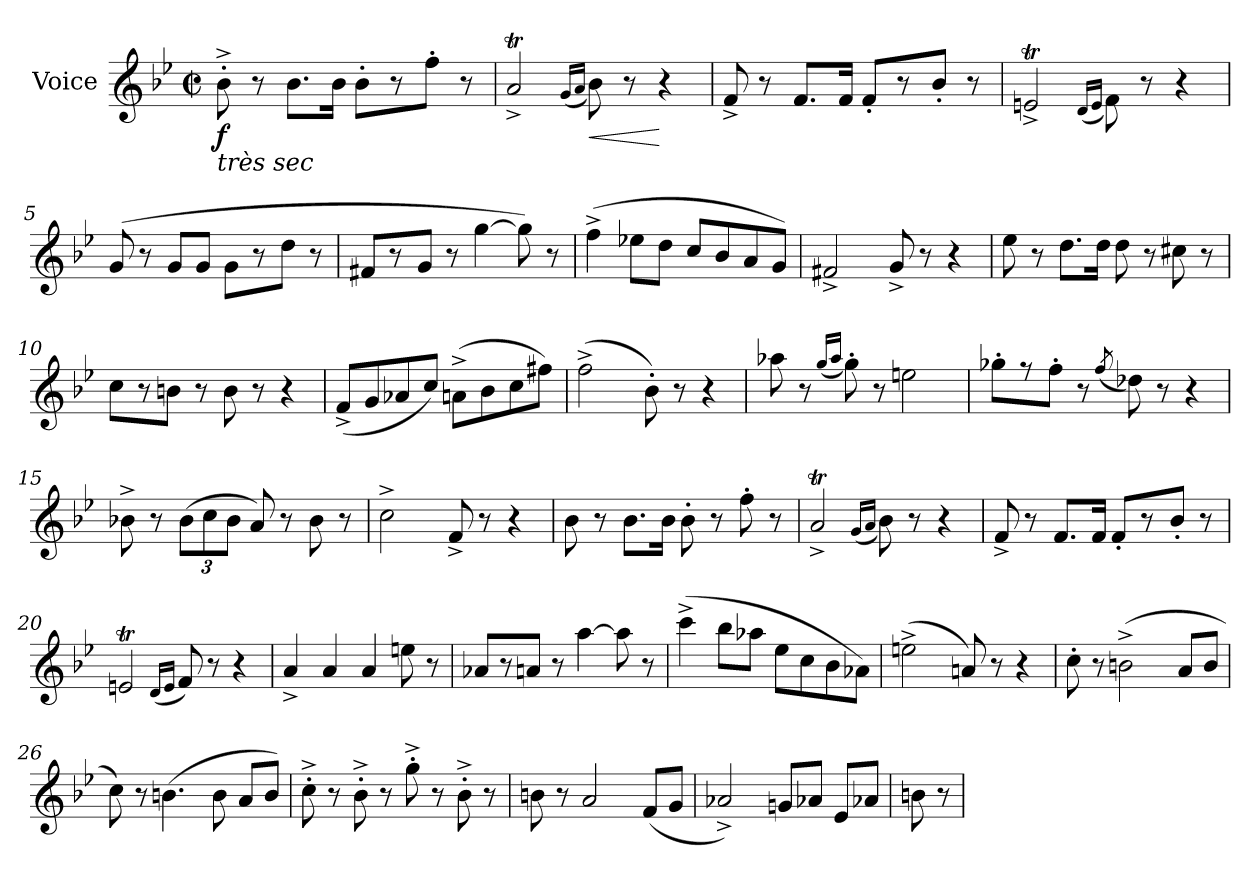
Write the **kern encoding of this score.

**kern	**dynam
*part1	*part1
*staff1	*staff1
*I"Voice	*
*I'V	*
*clefG2	*
*k[b-e-]	*
*M2/2	*
*met(c|)	*
*MM288	*
=1	=1
!LO:TX:b:i:t=très sec	!
!	!LO:DY:b
8b-'^\	f
8r	.
8.b-\L	.
16b-\Jk	.
8b-'\L	.
8r	.
8ff'\J	.
8r	.
=2	=2
2at^/	.
(<16qg/LL	.
16qa/JJ	.
!	!LO:HP:b
8b-\)	<
8r	.
4r	[
=3	=3
8f^/	.
8r	.
8.f/L	.
16f/Jk	.
8f'/L	.
8r	.
8b-'/J	.
8r	.
=4	=4
2ent^/	.
(<16qd/LL	.
16qe/JJ	.
8f\)	.
8r	.
4r	.
=5	=5
(>8g/	.
8r	.
8g/L	.
8g/J	.
8g\L	.
8r	.
8dd\J	.
8r	.
!!LO:LB:g=z
=6	=6
8f#X/L	.
8r	.
8g/J	.
8r	.
[4gg\	.
8gg\])	.
8r	.
=7	=7
(>4ff^\	.
8ee-X\L	.
8dd\J	.
8cc/L	.
8b-/	.
8a/	.
8g/J)	.
=8	=8
2f#X^/	.
8g^/	.
8r	.
4r	.
=9	=9
8ee-\	.
8r	.
8.dd\L	.
16dd\Jk	.
8dd\	.
8r	.
8cc#Xi\	.
8r	.
=10	=10
8cc\L	.
8r	.
8bn\J	.
8r	.
8b\	.
8r	.
4r	.
!!LO:LB:g=z
=11	=11
(<8f^/L	.
8g/	.
8a-X/	.
8cc/J)	.
(>8an^\L	.
8b-\	.
8cc\	.
8ff#Xi\J)	.
=12	=12
(>2ff^\	.
8b-'\)	.
8r	.
4r	.
=13	=13
8aa-X\	.
8r	.
(<16qgg/LL	.
16qaa-/JJ	.
8gg'\)	.
8r	.
2een\	.
=14	=14
8gg-X'\L	.
8r	.
8ff'\J	.
8r	.
(<8qff/	.
8dd-X\)	.
8r	.
4r	.
=15	=15
8b-X^\	.
8r	.
*Xbrackettup	*
(>12b-\L	.
12cc\	.
12b-\J	.
8a/)	.
8r	.
8b-\	.
8r	.
!!LO:LB:g=z
=16	=16
2cc^\	.
8f^/	.
8r	.
4r	.
=17	=17
8b-\	.
8r	.
8.b-\L	.
16b-\Jk	.
8b-'\	.
8r	.
8ff'\	.
8r	.
=18	=18
2at^/	.
(<16qg/LL	.
16qa/JJ	.
8b-\)	.
8r	.
4r	.
=19	=19
8f^/	.
8r	.
8.f/L	.
16f/Jk	.
8f'/L	.
8r	.
8b-'/J	.
8r	.
=20	=20
2ent/	.
(<16qd/LL	.
16qe/JJ	.
8f/)	.
8r	.
4r	.
!!LO:LB:g=z
=21	=21
4a^/	.
4a/	.
4a/	.
8een\	.
8r	.
=22	=22
8a-Xi/L	.
8r	.
8a/J	.
8r	.
[4aa\	.
8aa\]	.
8r	.
=23	=23
(>4ccc^\	.
8bb-\L	.
8aa-X\J	.
8ee-\L	.
8cc\	.
8b-\	.
8a-X\J)	.
=24	=24
(>2een^\	.
8an/)	.
8r	.
4r	.
=25	=25
8cc'\	.
8r	.
(>2bn^\	.
8a/L	.
8b/J	.
!!LO:LB:g=z
=26	=26
8cc\)	.
8r	.
(>4.bn\	.
8b\	.
8a/L	.
8b/J)	.
=27	=27
8cc'^\	.
8r	.
8b-'^\	.
8r	.
8gg'^\	.
8r	.
8b-'^\	.
8r	.
=28	=28
8bn\	.
8r	.
2a/	.
(<8f/L	.
8g/J	.
=29	=29
2a-X^i/)	.
8gn/L	.
8a-Xi/J	.
8e-/L	.
8a-Xi/J	.
=30	=30
8bn\	.
8r	.
=	=
*-	*-
